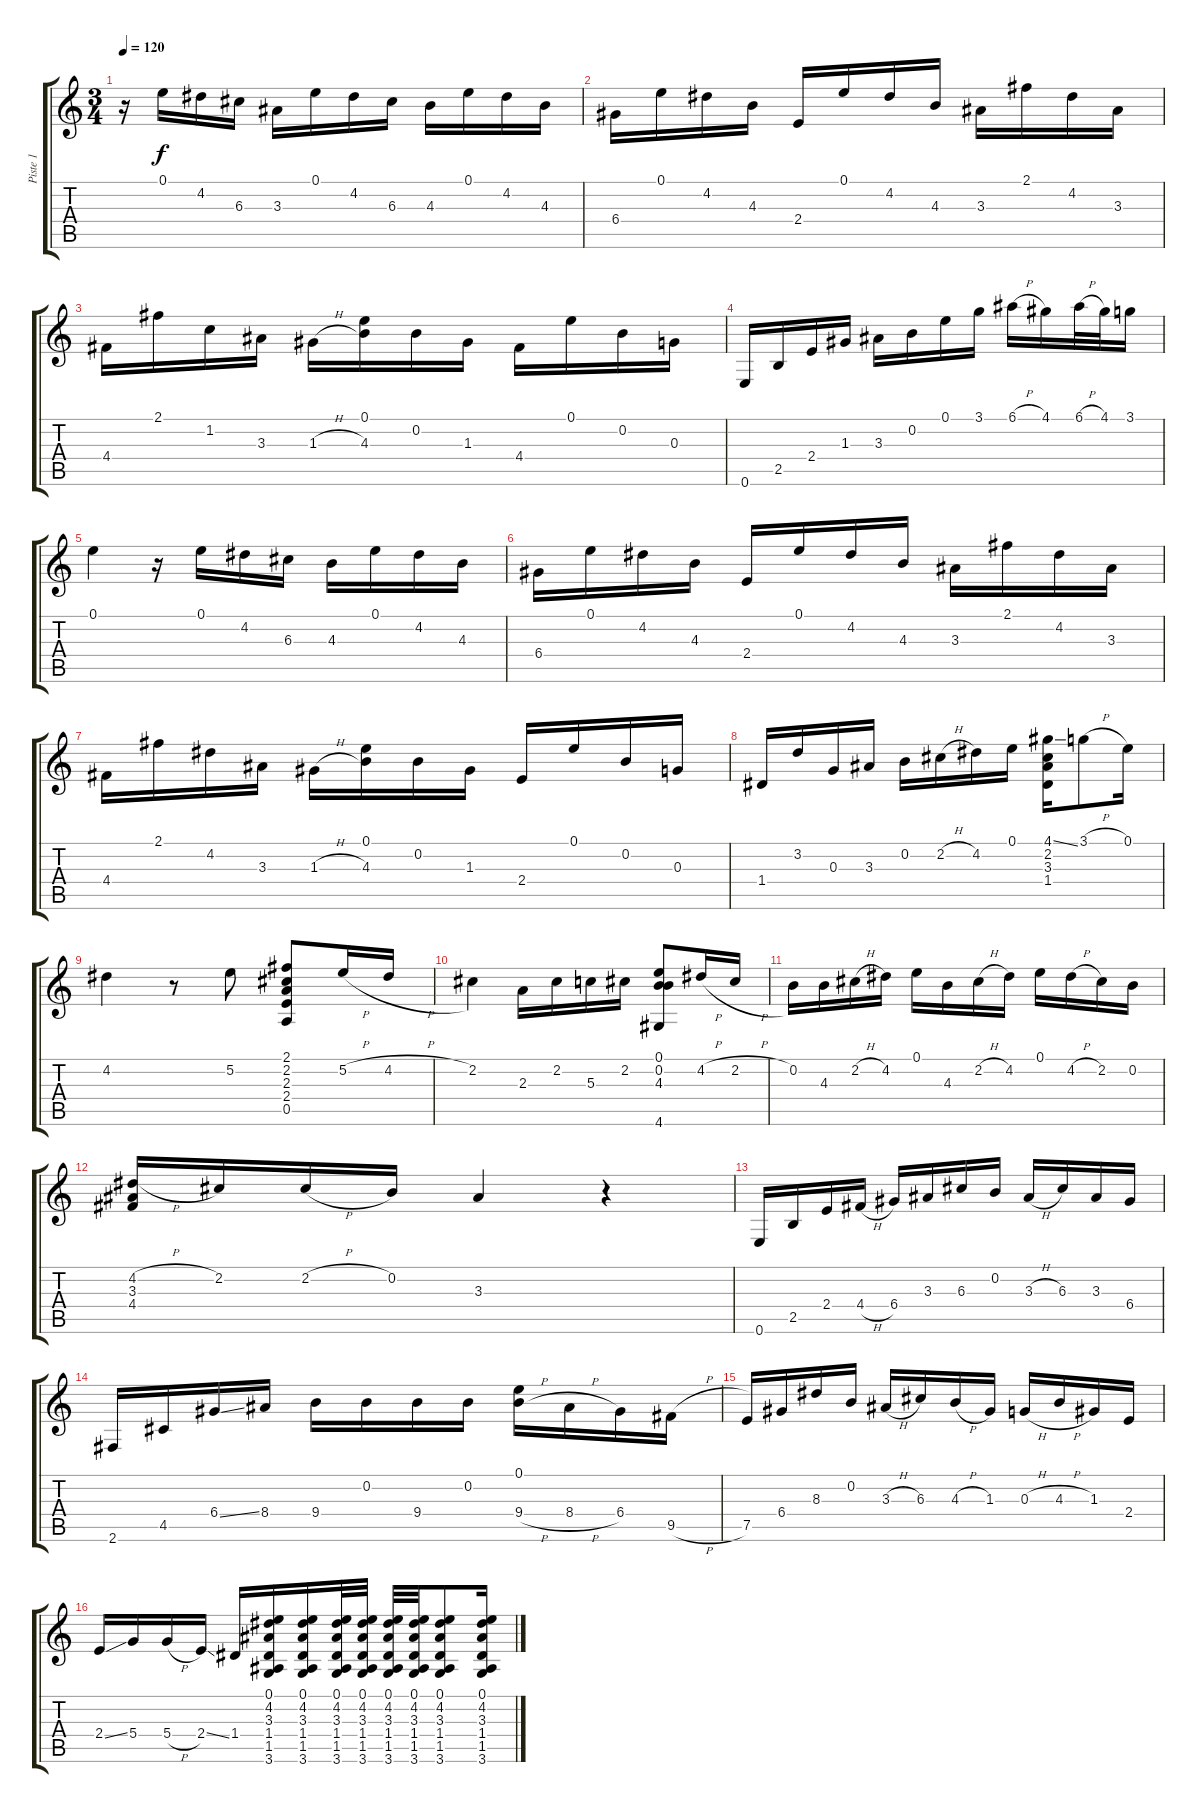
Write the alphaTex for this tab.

\track ("Piste 1" "Piste 1") {instrument acousticguitarnylon}
\staff {score tabs}
\tuning (E4 B3 G3 D3 A2 E2) {hide}
\ts (3 4)
\tempo 120
\clef g2
\ks c
r.16{dy f} 0.1.16 4.2.16 6.3.16 3.3.16 0.1.16 4.2.16 6.3.16 4.3.16 0.1.16 4.2.16 4.3.16 |
6.4.16 0.1.16 4.2.16 4.3.16 2.4.16 0.1.16 4.2.16 4.3.16 3.3.16 2.1.16 4.2.16 3.3.16 |
4.4.16 2.1.16 1.2.16 3.3.16 1.3{h}.16 (0.1 4.3).16 0.2.16 1.3.16 4.4.16 0.1.16 0.2.16 0.3.16 |
0.6.16 2.5.16 2.4.16 1.3.16 3.3.16 0.2.16 0.1.16 3.1.16 6.1{h}.16 4.1.16 6.1{h}.32 4.1.32 3.1.16 |
0.1.4 r.16 0.1.16 4.2.16 6.3.16 4.3.16 0.1.16 4.2.16 4.3.16 |
6.4.16 0.1.16 4.2.16 4.3.16 2.4.16 0.1.16 4.2.16 4.3.16 3.3.16 2.1.16 4.2.16 3.3.16 |
4.4.16 2.1.16 4.2.16 3.3.16 1.3{h}.16 (0.1 4.3).16 0.2.16 1.3.16 2.4.16 0.1.16 0.2.16 0.3.16 |
1.4.16 3.2.16 0.3.16 3.3.16 0.2.16 2.2{h}.16 4.2.16 0.1.16 (4.1{ss} 2.2 3.3 1.4).16 3.1{h}.8 0.1.16 |
4.2.4 r.8 5.2.8 (2.1 2.2 2.3 2.4 0.5).8 5.2{h}.16 4.2{h}.16 |
2.2.4 2.3.16 2.2.16 5.3.16 2.2.16 (0.1 0.2 4.3 4.6).8 4.2{h}.16 2.2{h}.16 |
0.2.16 4.3.16 2.2{h}.16 4.2.16 0.1.16 4.3.16 2.2{h}.16 4.2.16 0.1.16 4.2{h}.16 2.2.16 0.2.16 |
(4.2{h} 3.3 4.4).16 2.2.16 2.2{h}.16 0.2.16 3.3.4 r.4 |
0.6.16 2.5.16 2.4.16 4.4{h}.16 6.4.16 3.3.16 6.3.16 0.2.16 3.3{h}.16 6.3.16 3.3.16 6.4.16 |
2.6.16 4.5.16 6.4{ss}.16 8.4.16 9.4.16 0.2.16 9.4.16 0.2.16 (0.1 9.4{h}).16 8.4{h}.16 6.4.16 9.5{h}.16 |
7.5.16 6.4.16 8.3.16 0.2.16 3.3{h}.16 6.3.16 4.3{h}.16 1.3.16 0.3{h}.16 4.3{h}.16 1.3.16 2.4.16 |
2.4{ss}.16 5.4.16 5.4{h}.16 2.4{ss}.16 1.4.16 (0.1 4.2 3.3 1.4 1.5 3.6).16 (0.1 4.2 3.3 1.4 1.5 3.6).16 (0.1 4.2 3.3 1.4 1.5 3.6).32 (0.1 4.2 3.3 1.4 1.5 3.6).32 (0.1 4.2 3.3 1.4 1.5 3.6).32 (0.1 4.2 3.3 1.4 1.5 3.6).32 (0.1 4.2 3.3 1.4 1.5 3.6).8 (0.1 4.2 3.3 1.4 1.5 3.6).16
